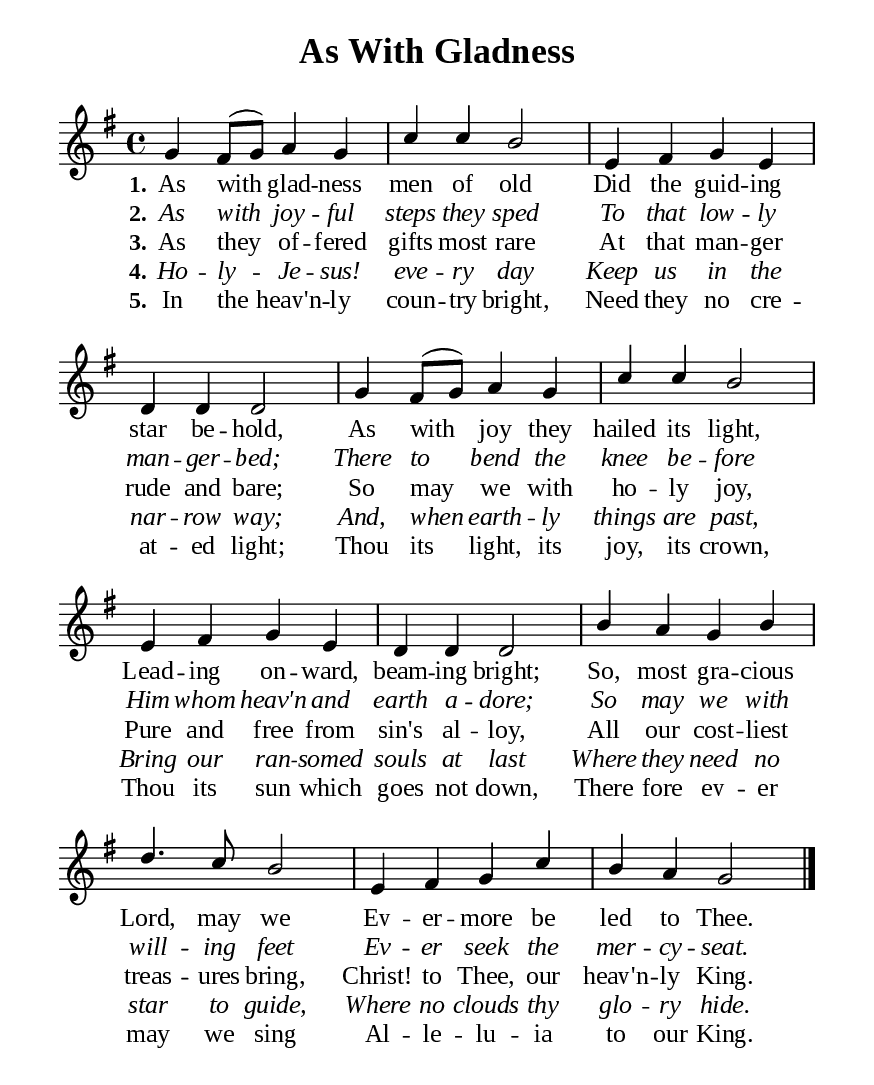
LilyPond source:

\version "2.18.2"

\header {
  title = "As With Gladness"
  composer = " "
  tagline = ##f
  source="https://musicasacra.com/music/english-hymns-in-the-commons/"
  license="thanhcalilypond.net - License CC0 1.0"
}

global= {
  \key g \major
  \time 4/4
  \override Score.BarNumber.break-visibility = ##(#f #f #f)
}

\paper {
  #(set-paper-size "a5")
  top-margin = 10\mm
  bottom-marign = 10\mm
  left-margin = 10\mm
  right-margin = 10\mm
  indent = #0
  #(define fonts
	 (make-pango-font-tree "Liberation Serif"
	 		       "Liberation Serif"
			       "Liberation Serif"
			       (/ 20 20)))
  system-system-spacing = #'((basic-distance . 3) (padding . 3))
}

printItalic = \with {
  \override LyricText.font-shape = #'italic
}

% Verse music
musicVerseSoprano = \relative c'' {
  %{	01	%} g4 fis8 (g) a4 g |
  %{	02	%} c c b2 |
  %{	03	%} e,4 fis g e |
  %{	04	%} d d d2 |
  %{	05	%} g4 fis8 (g) a4 g |
  %{	06	%} c c b2 |
  %{	07	%} e,4 fis g e |
  %{	08	%} d d d2 |
  %{	09	%} b'4 a g b |
  %{	10	%} d4. c8 b2 |
  %{	11	%} e,4 fis g c |
  %{	12	%} b a g2 \bar "|."
}

% Verse lyrics
verseOne = \lyricmode {
  \set stanza = #"1."
  As with glad -- ness men of old
  Did the guid -- ing star be -- hold,
  As with joy they hailed its light,
  Lead -- ing on -- ward, beam -- ing bright;
  So, most gra -- cious Lord, may we
  Ev -- er -- more be led to Thee.
}

verseTwo = \lyricmode {
  \set stanza = #"2."
  As with joy -- ful steps they sped
  To that low -- ly man -- ger -- bed;
  There to bend the knee be -- fore
  Him whom heav'n and earth a -- dore;
  So may we with will -- ing feet
  Ev -- er seek the mer -- cy -- seat.
}

verseThree = \lyricmode {
  \set stanza = #"3."
  As they of -- fered gifts most rare
  At that man -- ger rude and bare;
  So may we with ho -- ly joy,
  Pure and free from sin's al -- loy,
  All our cost -- liest treas -- ures bring,
  Christ! to Thee, our heav'n -- ly King.
}

verseFour = \lyricmode {
  \set stanza = #"4."
  Ho -- ly -- Je -- sus! eve -- ry day
  Keep us in the nar -- row way;
  And, when earth -- ly things are past,
  Bring our ran -- somed souls at last
  Where they need no star to guide,
  Where no clouds thy glo -- ry hide.
}

verseFive = \lyricmode {
  \set stanza = #"5."
  In the heav'n -- ly coun -- try bright,
  Need they no cre -- at -- ed light;
  Thou its light, its joy, its crown,
  Thou its sun which goes not down,
  There fore ev -- er may we sing
  Al -- le -- lu -- ia to our King.
}

% Layout
\score {
    \new ChoirStaff <<
      \new Staff <<
        \clef "treble"
        \new Voice = "sopranos" { \global \stemUp \slurUp \musicVerseSoprano }
      >>
      \new Lyrics \lyricsto sopranos \verseOne
      \new Lyrics \printItalic \lyricsto sopranos \verseTwo
      \new Lyrics \lyricsto sopranos \verseThree
      \new Lyrics \printItalic \lyricsto sopranos \verseFour
      \new Lyrics \lyricsto sopranos \verseFive
    >>
}
